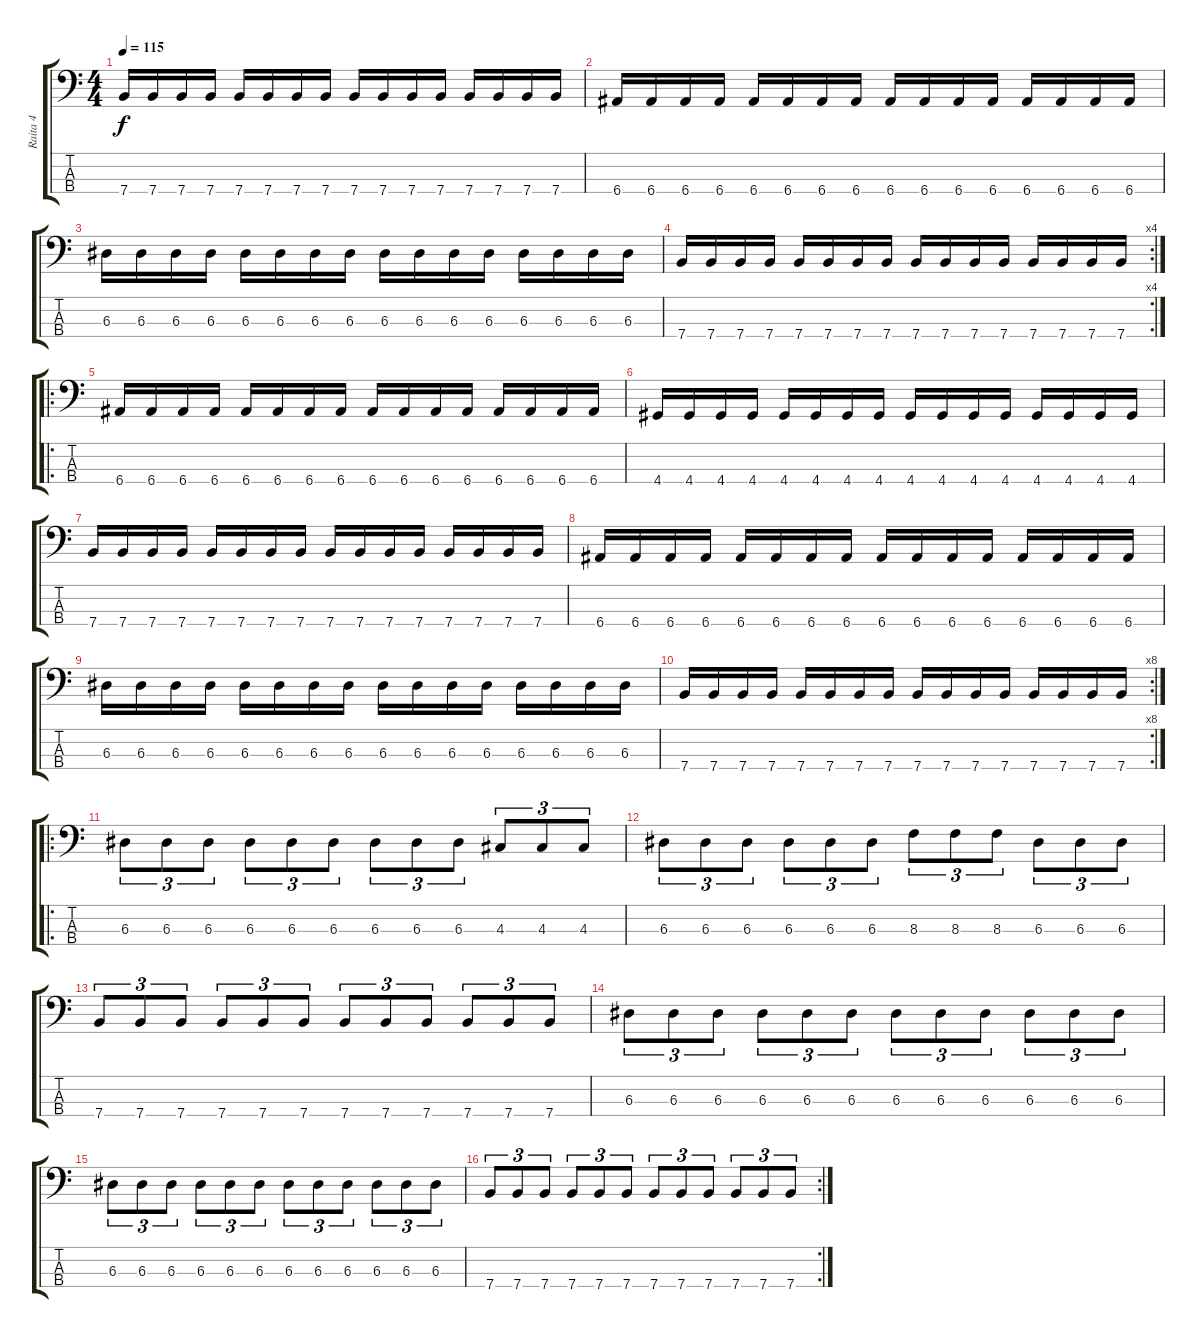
\track ("Raita 4" "Raita 4") {instrument synthbass2}
\staff {score tabs}
\tuning (G2 D2 A1 E1) {hide}
\ts (4 4)
\tempo 115
\clef f4
\ks c
7.4.16{dy f} 7.4.16 7.4.16 7.4.16 7.4.16 7.4.16 7.4.16 7.4.16 7.4.16 7.4.16 7.4.16 7.4.16 7.4.16 7.4.16 7.4.16 7.4.16 |
6.4.16 6.4.16 6.4.16 6.4.16 6.4.16 6.4.16 6.4.16 6.4.16 6.4.16 6.4.16 6.4.16 6.4.16 6.4.16 6.4.16 6.4.16 6.4.16 |
6.3.16 6.3.16 6.3.16 6.3.16 6.3.16 6.3.16 6.3.16 6.3.16 6.3.16 6.3.16 6.3.16 6.3.16 6.3.16 6.3.16 6.3.16 6.3.16 |
\rc 4
7.4.16 7.4.16 7.4.16 7.4.16 7.4.16 7.4.16 7.4.16 7.4.16 7.4.16 7.4.16 7.4.16 7.4.16 7.4.16 7.4.16 7.4.16 7.4.16 |
\ro
6.4.16 6.4.16 6.4.16 6.4.16 6.4.16 6.4.16 6.4.16 6.4.16 6.4.16 6.4.16 6.4.16 6.4.16 6.4.16 6.4.16 6.4.16 6.4.16 |
4.4.16 4.4.16 4.4.16 4.4.16 4.4.16 4.4.16 4.4.16 4.4.16 4.4.16 4.4.16 4.4.16 4.4.16 4.4.16 4.4.16 4.4.16 4.4.16 |
7.4.16 7.4.16 7.4.16 7.4.16 7.4.16 7.4.16 7.4.16 7.4.16 7.4.16 7.4.16 7.4.16 7.4.16 7.4.16 7.4.16 7.4.16 7.4.16 |
6.4.16 6.4.16 6.4.16 6.4.16 6.4.16 6.4.16 6.4.16 6.4.16 6.4.16 6.4.16 6.4.16 6.4.16 6.4.16 6.4.16 6.4.16 6.4.16 |
6.3.16 6.3.16 6.3.16 6.3.16 6.3.16 6.3.16 6.3.16 6.3.16 6.3.16 6.3.16 6.3.16 6.3.16 6.3.16 6.3.16 6.3.16 6.3.16 |
\rc 8
7.4.16 7.4.16 7.4.16 7.4.16 7.4.16 7.4.16 7.4.16 7.4.16 7.4.16 7.4.16 7.4.16 7.4.16 7.4.16 7.4.16 7.4.16 7.4.16 |
\ro
6.3.8{tu (3 2)} 6.3.8{tu (3 2)} 6.3.8{tu (3 2)} 6.3.8{tu (3 2)} 6.3.8{tu (3 2)} 6.3.8{tu (3 2)} 6.3.8{tu (3 2)} 6.3.8{tu (3 2)} 6.3.8{tu (3 2)} 4.3.8{tu (3 2)} 4.3.8{tu (3 2)} 4.3.8{tu (3 2)} |
6.3.8{tu (3 2)} 6.3.8{tu (3 2)} 6.3.8{tu (3 2)} 6.3.8{tu (3 2)} 6.3.8{tu (3 2)} 6.3.8{tu (3 2)} 8.3.8{tu (3 2)} 8.3.8{tu (3 2)} 8.3.8{tu (3 2)} 6.3.8{tu (3 2)} 6.3.8{tu (3 2)} 6.3.8{tu (3 2)} |
7.4.8{tu (3 2)} 7.4.8{tu (3 2)} 7.4.8{tu (3 2)} 7.4.8{tu (3 2)} 7.4.8{tu (3 2)} 7.4.8{tu (3 2)} 7.4.8{tu (3 2)} 7.4.8{tu (3 2)} 7.4.8{tu (3 2)} 7.4.8{tu (3 2)} 7.4.8{tu (3 2)} 7.4.8{tu (3 2)} |
6.3.8{tu (3 2)} 6.3.8{tu (3 2)} 6.3.8{tu (3 2)} 6.3.8{tu (3 2)} 6.3.8{tu (3 2)} 6.3.8{tu (3 2)} 6.3.8{tu (3 2)} 6.3.8{tu (3 2)} 6.3.8{tu (3 2)} 6.3.8{tu (3 2)} 6.3.8{tu (3 2)} 6.3.8{tu (3 2)} |
6.3.8{tu (3 2)} 6.3.8{tu (3 2)} 6.3.8{tu (3 2)} 6.3.8{tu (3 2)} 6.3.8{tu (3 2)} 6.3.8{tu (3 2)} 6.3.8{tu (3 2)} 6.3.8{tu (3 2)} 6.3.8{tu (3 2)} 6.3.8{tu (3 2)} 6.3.8{tu (3 2)} 6.3.8{tu (3 2)} |
\rc 2
7.4.8{tu (3 2)} 7.4.8{tu (3 2)} 7.4.8{tu (3 2)} 7.4.8{tu (3 2)} 7.4.8{tu (3 2)} 7.4.8{tu (3 2)} 7.4.8{tu (3 2)} 7.4.8{tu (3 2)} 7.4.8{tu (3 2)} 7.4.8{tu (3 2)} 7.4.8{tu (3 2)} 7.4.8{tu (3 2)}
